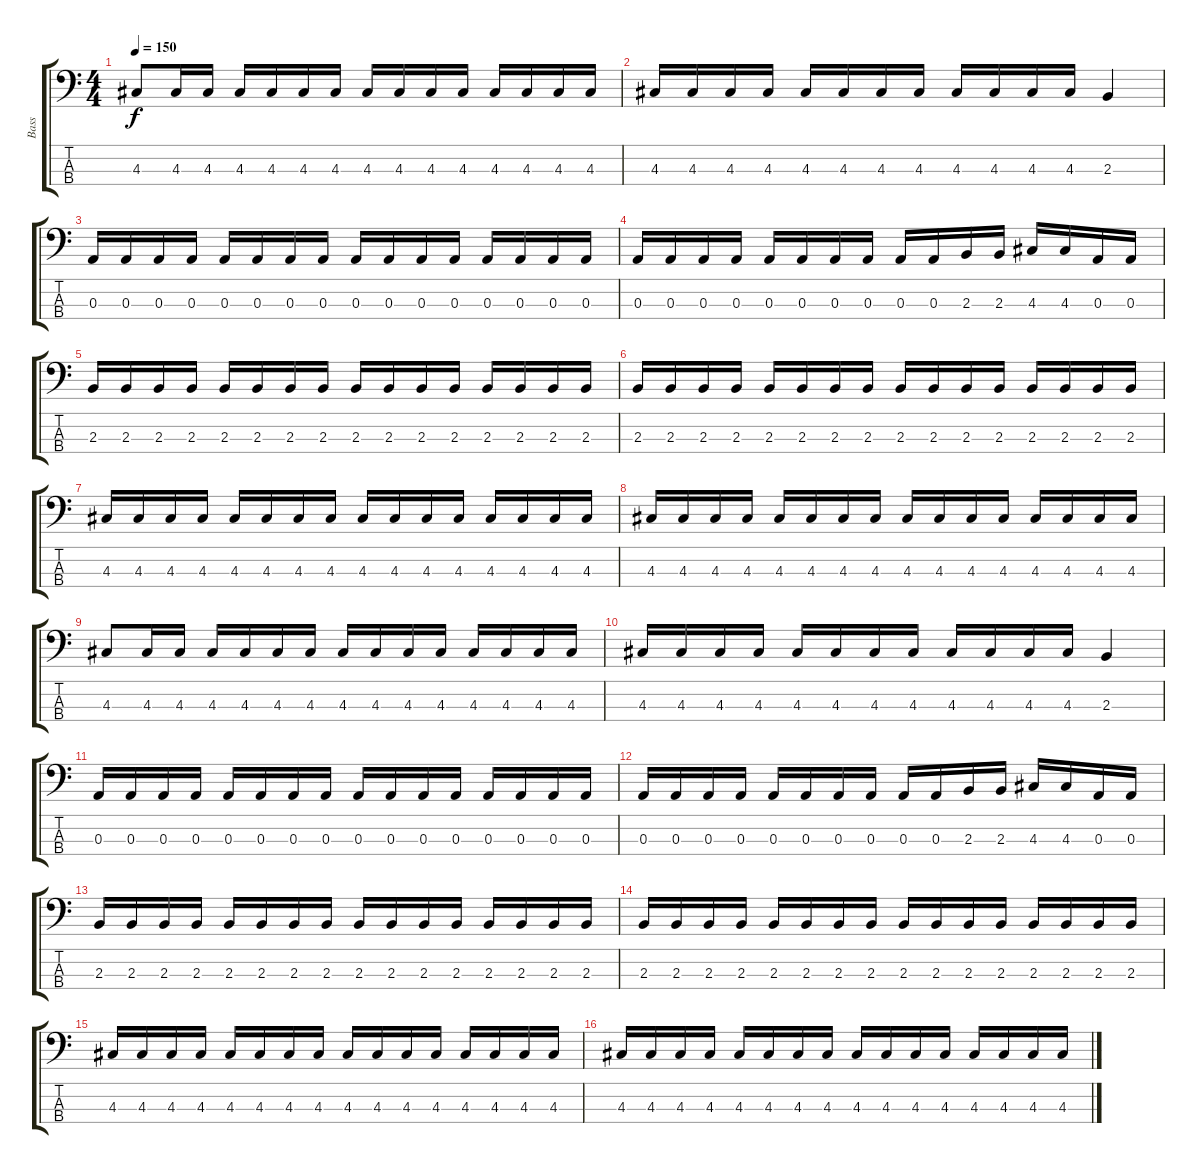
\track ("Bass" "Bass") {instrument electricbasspick}
\staff {score tabs}
\tuning (G2 D2 A1 E1) {hide}
\ts (4 4)
\tempo 150
\clef f4
\ks c
4.3.8{dy f} 4.3.16 4.3.16 4.3.16 4.3.16 4.3.16 4.3.16 4.3.16 4.3.16 4.3.16 4.3.16 4.3.16 4.3.16 4.3.16 4.3.16 |
4.3.16 4.3.16 4.3.16 4.3.16 4.3.16 4.3.16 4.3.16 4.3.16 4.3.16 4.3.16 4.3.16 4.3.16 2.3.4 |
0.3.16 0.3.16 0.3.16 0.3.16 0.3.16 0.3.16 0.3.16 0.3.16 0.3.16 0.3.16 0.3.16 0.3.16 0.3.16 0.3.16 0.3.16 0.3.16 |
0.3.16 0.3.16 0.3.16 0.3.16 0.3.16 0.3.16 0.3.16 0.3.16 0.3.16 0.3.16 2.3.16 2.3.16 4.3.16 4.3.16 0.3.16 0.3.16 |
2.3.16 2.3.16 2.3.16 2.3.16 2.3.16 2.3.16 2.3.16 2.3.16 2.3.16 2.3.16 2.3.16 2.3.16 2.3.16 2.3.16 2.3.16 2.3.16 |
2.3.16 2.3.16 2.3.16 2.3.16 2.3.16 2.3.16 2.3.16 2.3.16 2.3.16 2.3.16 2.3.16 2.3.16 2.3.16 2.3.16 2.3.16 2.3.16 |
4.3.16 4.3.16 4.3.16 4.3.16 4.3.16 4.3.16 4.3.16 4.3.16 4.3.16 4.3.16 4.3.16 4.3.16 4.3.16 4.3.16 4.3.16 4.3.16 |
4.3.16 4.3.16 4.3.16 4.3.16 4.3.16 4.3.16 4.3.16 4.3.16 4.3.16 4.3.16 4.3.16 4.3.16 4.3.16 4.3.16 4.3.16 4.3.16 |
4.3.8 4.3.16 4.3.16 4.3.16 4.3.16 4.3.16 4.3.16 4.3.16 4.3.16 4.3.16 4.3.16 4.3.16 4.3.16 4.3.16 4.3.16 |
4.3.16 4.3.16 4.3.16 4.3.16 4.3.16 4.3.16 4.3.16 4.3.16 4.3.16 4.3.16 4.3.16 4.3.16 2.3.4 |
0.3.16 0.3.16 0.3.16 0.3.16 0.3.16 0.3.16 0.3.16 0.3.16 0.3.16 0.3.16 0.3.16 0.3.16 0.3.16 0.3.16 0.3.16 0.3.16 |
0.3.16 0.3.16 0.3.16 0.3.16 0.3.16 0.3.16 0.3.16 0.3.16 0.3.16 0.3.16 2.3.16 2.3.16 4.3.16 4.3.16 0.3.16 0.3.16 |
2.3.16 2.3.16 2.3.16 2.3.16 2.3.16 2.3.16 2.3.16 2.3.16 2.3.16 2.3.16 2.3.16 2.3.16 2.3.16 2.3.16 2.3.16 2.3.16 |
2.3.16 2.3.16 2.3.16 2.3.16 2.3.16 2.3.16 2.3.16 2.3.16 2.3.16 2.3.16 2.3.16 2.3.16 2.3.16 2.3.16 2.3.16 2.3.16 |
4.3.16 4.3.16 4.3.16 4.3.16 4.3.16 4.3.16 4.3.16 4.3.16 4.3.16 4.3.16 4.3.16 4.3.16 4.3.16 4.3.16 4.3.16 4.3.16 |
4.3.16 4.3.16 4.3.16 4.3.16 4.3.16 4.3.16 4.3.16 4.3.16 4.3.16 4.3.16 4.3.16 4.3.16 4.3.16 4.3.16 4.3.16 4.3.16
